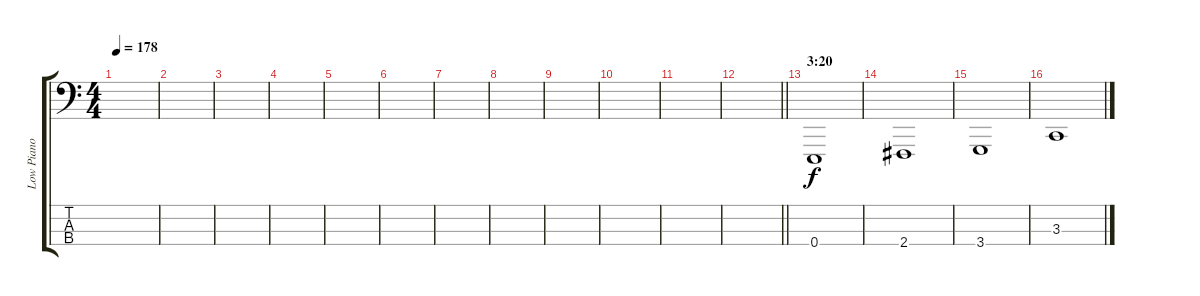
\track ("Low Piano" "Low Piano") {instrument acousticgrandpiano}
\staff {score tabs}
\tuning (G2 D2 A1 E1) {hide}
\ts (4 4)
\tempo 178
\clef f4
\ks c
|
|
|
|
|
|
|
|
|
|
|
\barLineRight lightlight
|
\section ("" "3:20")
0.4.1 |
2.4.1 |
3.4.1 |
3.3.1
